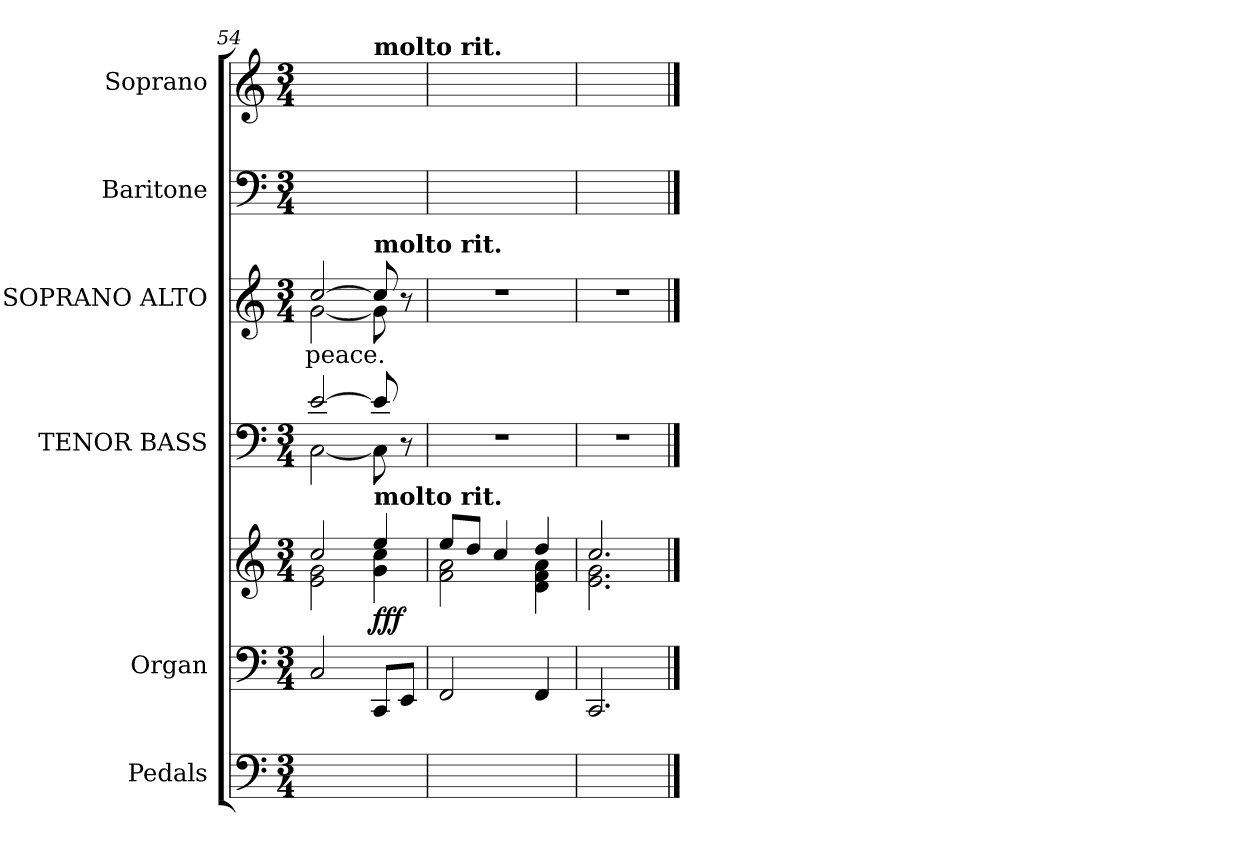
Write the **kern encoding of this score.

**kern	**kern	**kern	**dynam	**kern	**kern	**text	**kern	**kern
*part6	*part5	*part5	*part5	*part4	*part3	*part3	*part2	*part1
*staff7	*staff6	*staff5	*staff5/6	*staff4	*staff3	*staff3	*staff2	*staff1
*I"Pedals	*I"Organ	*	*	*I"TENOR BASS	*I"SOPRANO ALTO	*	*I"Baritone	*I"Soprano
*I'Ped.	*I'Org.	*	*	*I'B.	*I'S.	*	*I'Bar.	*I'S.
*clefF4	*clefF4	*clefG2	*	*clefF4	*clefG2	*	*clefF4	*clefG2
*k[]	*k[]	*k[]	*	*k[]	*k[]	*	*k[]	*k[]
*C:	*C:	*C:	*	*C:	*C:	*	*C:	*C:
*M3/4	*M3/4	*M3/4	*	*M3/4	*M3/4	*	*M3/4	*M3/4
=54	=54	=54	=54	=54	=54	=54	=54	=54
*	*	*^	*	*^	*^	*	*	*
!	!	!	!	!	!	!	!	!	!LO:LY:b:color=#000000	!	!
2Ci/yy	2Ci/	2cci/	2ei\ 2gi	.	[>2ei/	[<2Ci\	[>2cci/	[<2gi\	peace.	[>2ci\yy	[>2cci\yy
!	!	!	!	!	!	!	!	!	!	!	!LO:TX:a:B:t=molto rit.
!	!	!	!	!	!	!	!LO:TX:a:B:t=molto rit.	!	!	!	!
!	!	!LO:TX:a:B:t=molto rit.	!	!	!	!	!	!	!	!	!
8CCi/Lyy	8CCi/L	4eei/	4gi\ 4cci	fff	8ei/]	8Ci\]	8cci/]	8gi\]	.	8ci\yy]	8cci\yy]
8EEi/Jyy	8EEi/J	.	.	.	8r	8ryy	8r	8ryy	.	8ryy	8ryy
=55	=55	=55	=55	=55	=55	=55	=55	=55	=55	=55	=55
!	!	!	!	!	!LO:N:vis=1	!	!LO:N:vis=1	!	!	!LO:N:vis=1	!LO:N:vis=1
*	*	*	*	*	*v	*v	*	*	*	*	*
*	*	*	*	*	*	*v	*v	*	*	*
2FFi/yy	2FFi/	8eei/L	2fi\ 2ai	.	2.r	2.r	.	2.ryy	2.ryy
.	.	8ddi/J	.	.	.	.	.	.	.
.	.	4cci/	.	.	.	.	.	.	.
4FFi/yy	4FFi/	4ddi/	4di\ 4fi 4ai	.	.	.	.	.	.
=56	=56	=56	=56	=56	=56	=56	=56	=56	=56
!	!	!	!	!	!LO:N:vis=1	!LO:N:vis=1	!	!LO:N:vis=1	!LO:N:vis=1
2.CCi/yy	2.CCi/	2.cci/	2.ei\ 2.gi	.	2.r	2.r	.	2.ryy	2.ryy
*	*	*v	*v	*	*	*	*	*	*
==	==	==	==	==	==	==	==	==
*-	*-	*-	*-	*-	*-	*-	*-	*-
